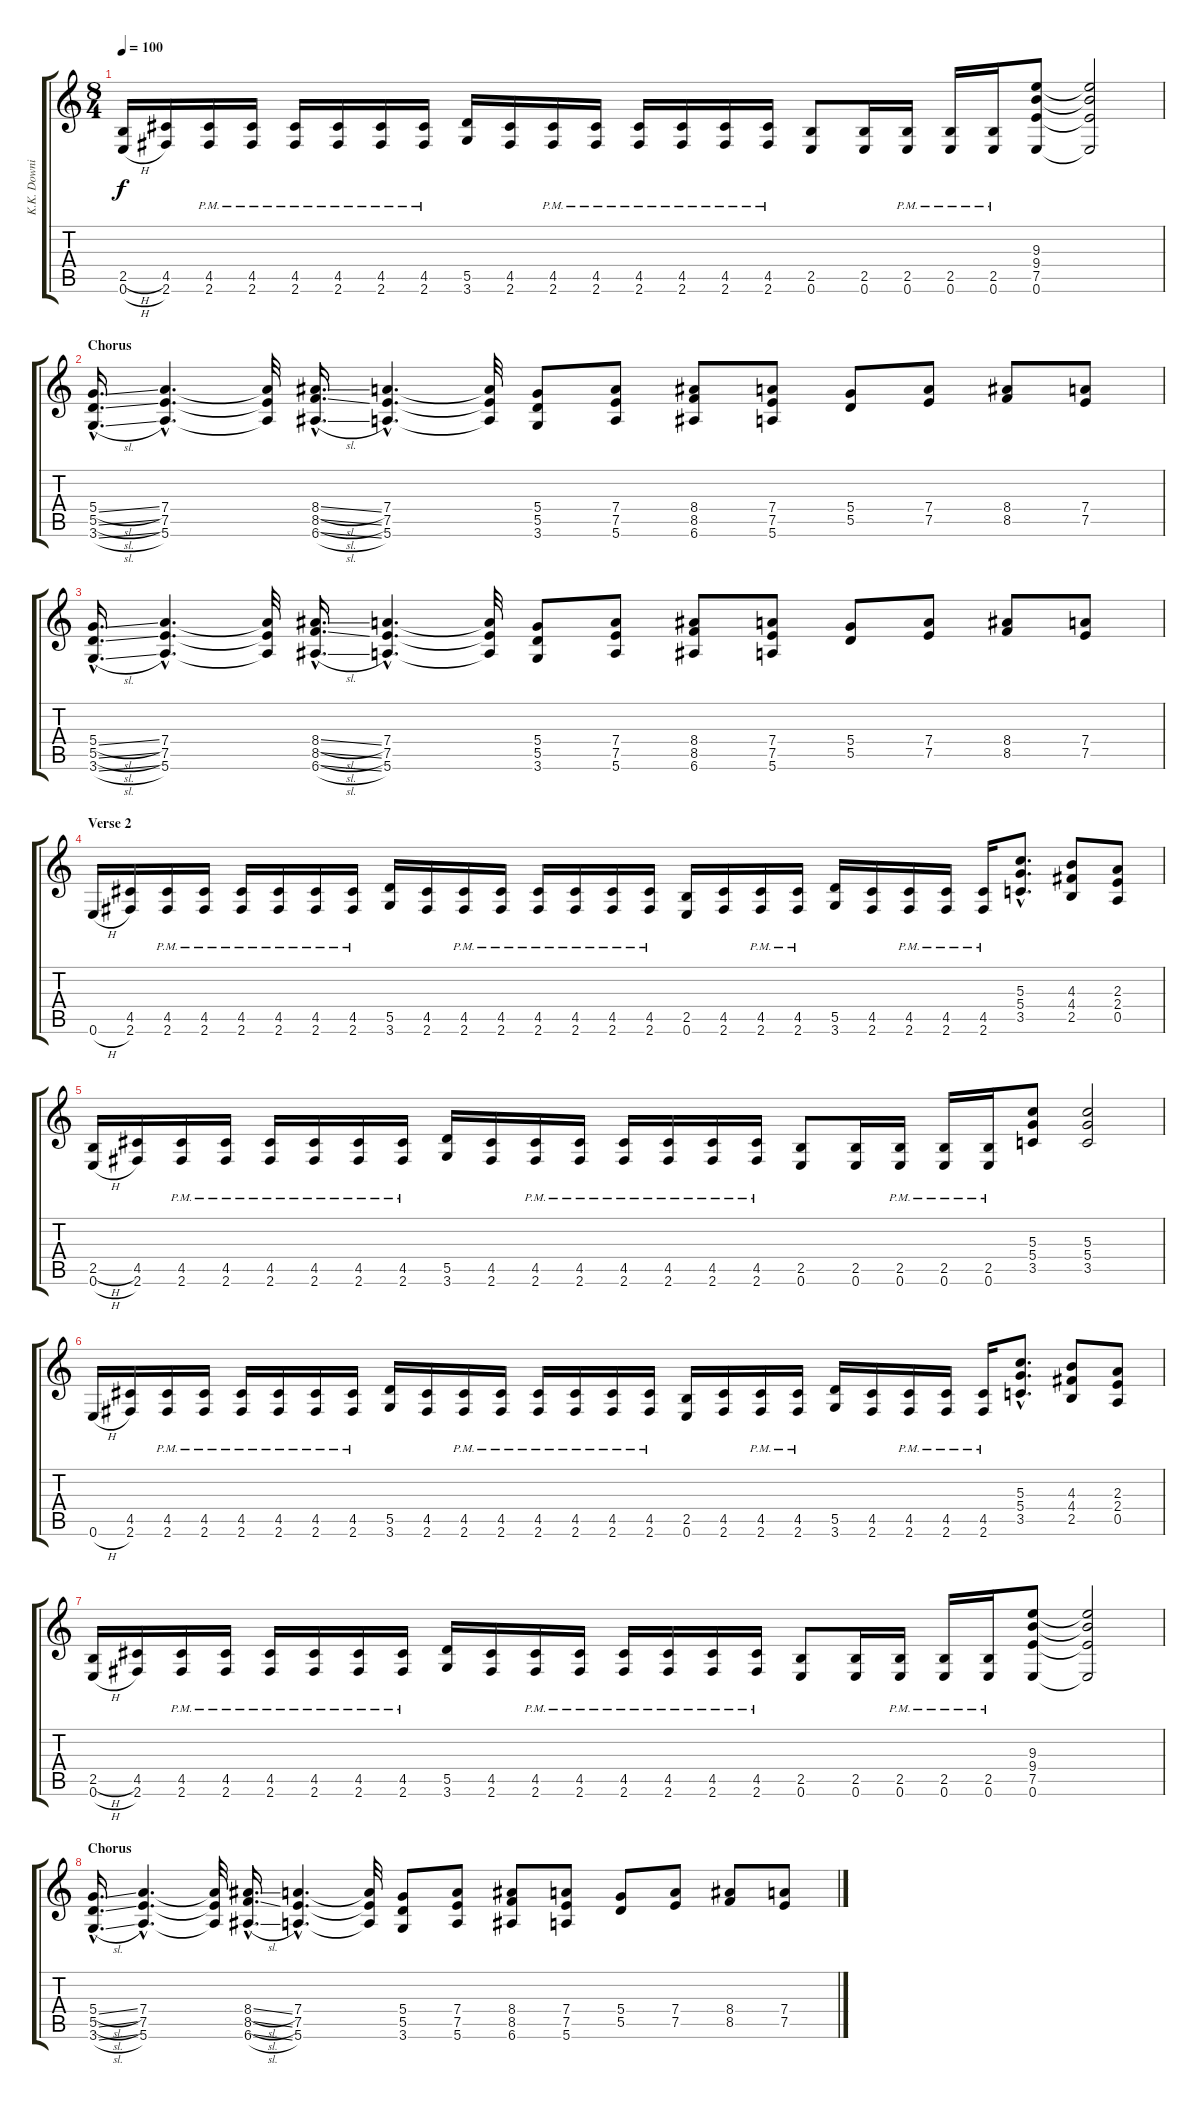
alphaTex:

\track ("K.K. Downing" "K.K. Downi") {instrument distortionguitar}
\staff {score tabs}
\tuning (E4 B3 G3 D3 A2 E2) {hide}
\ts (8 4)
\tempo 100
\clef g2
\ks c
(2.5{h} 0.6{h}).16{dy f} (4.5 2.6).16 (4.5{pm} 2.6{pm}).16 (4.5{pm} 2.6{pm}).16 (4.5{pm} 2.6{pm}).16 (4.5{pm} 2.6{pm}).16 (4.5{pm} 2.6{pm}).16 (4.5{pm} 2.6{pm}).16 (5.5 3.6).16 (4.5 2.6).16 (4.5{pm} 2.6{pm}).16 (4.5{pm} 2.6{pm}).16 (4.5{pm} 2.6{pm}).16 (4.5{pm} 2.6{pm}).16 (4.5{pm} 2.6{pm}).16 (4.5{pm} 2.6{pm}).16 (2.5 0.6).8 (2.5 0.6).16 (2.5{pm} 0.6{pm}).16 (2.5{pm} 0.6{pm}).16 (2.5{pm} 0.6{pm}).16 (9.3 9.4 7.5 0.6).8 (9.3{t} 9.4{t} 7.5{t} 0.6{t}).2 |
\section ("" "Chorus")
(5.4{sl hac} 5.5{sl hac} 3.6{sl hac}).16{d} (7.4{hac} 7.5{hac} 5.6{hac}).4{d} (7.4{t} 7.5{t} 5.6{t}).32 (8.4{sl hac} 8.5{sl hac} 6.6{sl hac}).16{d} (7.4{hac} 7.5{hac} 5.6{hac}).4{d} (7.4{t} 7.5{t} 5.6{t}).32 (5.4 5.5 3.6).8 (7.4 7.5 5.6).8 (8.4 8.5 6.6).8 (7.4 7.5 5.6).8 (5.4 5.5).8 (7.4 7.5).8 (8.4 8.5).8 (7.4 7.5).8 |
(5.4{sl hac} 5.5{sl hac} 3.6{sl hac}).16{d} (7.4{hac} 7.5{hac} 5.6{hac}).4{d} (7.4{t} 7.5{t} 5.6{t}).32 (8.4{sl hac} 8.5{sl hac} 6.6{sl hac}).16{d} (7.4{hac} 7.5{hac} 5.6{hac}).4{d} (7.4{t} 7.5{t} 5.6{t}).32 (5.4 5.5 3.6).8 (7.4 7.5 5.6).8 (8.4 8.5 6.6).8 (7.4 7.5 5.6).8 (5.4 5.5).8 (7.4 7.5).8 (8.4 8.5).8 (7.4 7.5).8 |
\section ("" "Verse 2")
0.6{h}.16 (4.5 2.6).16 (4.5{pm} 2.6{pm}).16 (4.5{pm} 2.6{pm}).16 (4.5{pm} 2.6{pm}).16 (4.5{pm} 2.6{pm}).16 (4.5{pm} 2.6{pm}).16 (4.5{pm} 2.6{pm}).16 (5.5 3.6).16 (4.5 2.6).16 (4.5{pm} 2.6{pm}).16 (4.5{pm} 2.6{pm}).16 (4.5{pm} 2.6{pm}).16 (4.5{pm} 2.6{pm}).16 (4.5{pm} 2.6{pm}).16 (4.5{pm} 2.6{pm}).16 (2.5 0.6).16 (4.5 2.6).16 (4.5{pm} 2.6{pm}).16 (4.5{pm} 2.6{pm}).16 (5.5 3.6).16 (4.5 2.6).16 (4.5{pm} 2.6{pm}).16 (4.5{pm} 2.6{pm}).16 (4.5{pm} 2.6{pm}).16 (5.3{hac} 5.4{hac} 3.5{hac}).8{d} (4.3 4.4 2.5).8 (2.3 2.4 0.5).8 |
(2.5{h} 0.6{h}).16 (4.5 2.6).16 (4.5{pm} 2.6{pm}).16 (4.5{pm} 2.6{pm}).16 (4.5{pm} 2.6{pm}).16 (4.5{pm} 2.6{pm}).16 (4.5{pm} 2.6{pm}).16 (4.5{pm} 2.6{pm}).16 (5.5 3.6).16 (4.5 2.6).16 (4.5{pm} 2.6{pm}).16 (4.5{pm} 2.6{pm}).16 (4.5{pm} 2.6{pm}).16 (4.5{pm} 2.6{pm}).16 (4.5{pm} 2.6{pm}).16 (4.5{pm} 2.6{pm}).16 (2.5 0.6).8 (2.5 0.6).16 (2.5{pm} 0.6{pm}).16 (2.5{pm} 0.6{pm}).16 (2.5{pm} 0.6{pm}).16 (5.3 5.4 3.5).8 (5.3 5.4 3.5).2 |
0.6{h}.16 (4.5 2.6).16 (4.5{pm} 2.6{pm}).16 (4.5{pm} 2.6{pm}).16 (4.5{pm} 2.6{pm}).16 (4.5{pm} 2.6{pm}).16 (4.5{pm} 2.6{pm}).16 (4.5{pm} 2.6{pm}).16 (5.5 3.6).16 (4.5 2.6).16 (4.5{pm} 2.6{pm}).16 (4.5{pm} 2.6{pm}).16 (4.5{pm} 2.6{pm}).16 (4.5{pm} 2.6{pm}).16 (4.5{pm} 2.6{pm}).16 (4.5{pm} 2.6{pm}).16 (2.5 0.6).16 (4.5 2.6).16 (4.5{pm} 2.6{pm}).16 (4.5{pm} 2.6{pm}).16 (5.5 3.6).16 (4.5 2.6).16 (4.5{pm} 2.6{pm}).16 (4.5{pm} 2.6{pm}).16 (4.5{pm} 2.6{pm}).16 (5.3{hac} 5.4{hac} 3.5{hac}).8{d} (4.3 4.4 2.5).8 (2.3 2.4 0.5).8 |
(2.5{h} 0.6{h}).16 (4.5 2.6).16 (4.5{pm} 2.6{pm}).16 (4.5{pm} 2.6{pm}).16 (4.5{pm} 2.6{pm}).16 (4.5{pm} 2.6{pm}).16 (4.5{pm} 2.6{pm}).16 (4.5{pm} 2.6{pm}).16 (5.5 3.6).16 (4.5 2.6).16 (4.5{pm} 2.6{pm}).16 (4.5{pm} 2.6{pm}).16 (4.5{pm} 2.6{pm}).16 (4.5{pm} 2.6{pm}).16 (4.5{pm} 2.6{pm}).16 (4.5{pm} 2.6{pm}).16 (2.5 0.6).8 (2.5 0.6).16 (2.5{pm} 0.6{pm}).16 (2.5{pm} 0.6{pm}).16 (2.5{pm} 0.6{pm}).16 (9.3 9.4 7.5 0.6).8 (9.3{t} 9.4{t} 7.5{t} 0.6{t}).2 |
\section ("" "Chorus")
(5.4{sl hac} 5.5{sl hac} 3.6{sl hac}).16{d} (7.4{hac} 7.5{hac} 5.6{hac}).4{d} (7.4{t} 7.5{t} 5.6{t}).32 (8.4{sl hac} 8.5{sl hac} 6.6{sl hac}).16{d} (7.4{hac} 7.5{hac} 5.6{hac}).4{d} (7.4{t} 7.5{t} 5.6{t}).32 (5.4 5.5 3.6).8 (7.4 7.5 5.6).8 (8.4 8.5 6.6).8 (7.4 7.5 5.6).8 (5.4 5.5).8 (7.4 7.5).8 (8.4 8.5).8 (7.4 7.5).8
